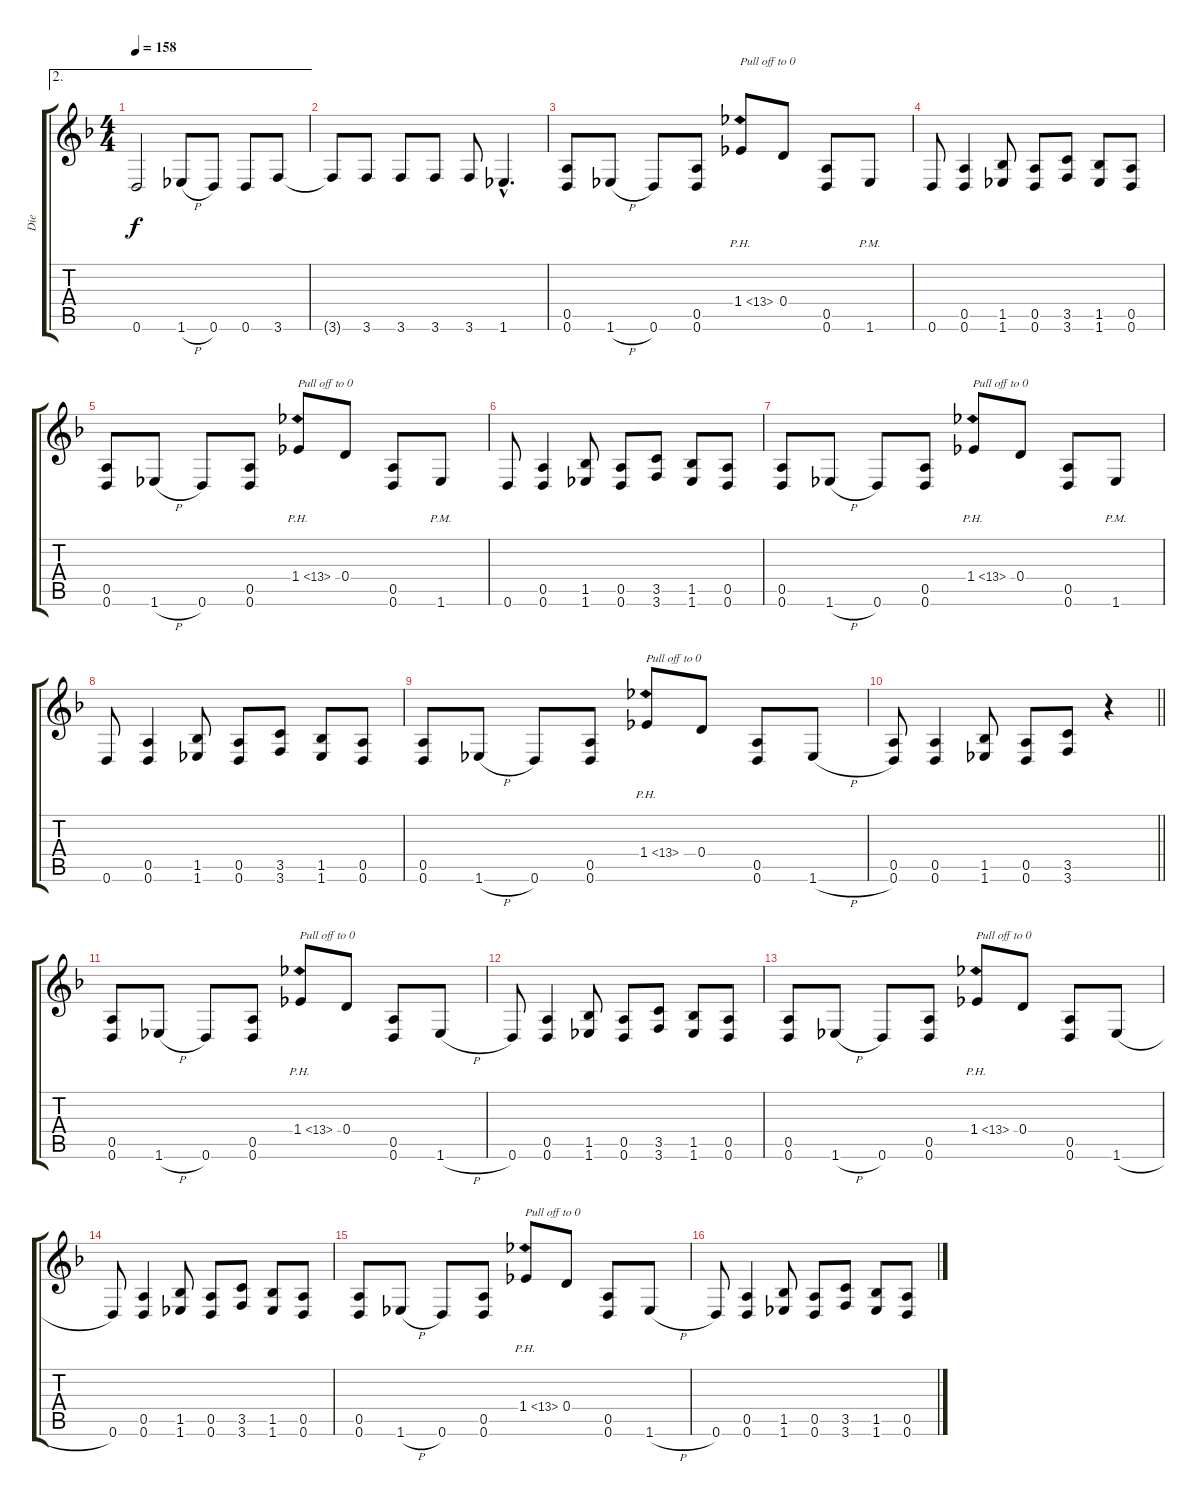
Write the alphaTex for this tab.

\track ("Die" "Die") {instrument overdrivenguitar}
\staff {score tabs}
\tuning (E4 B3 G3 D3 A2 D2) {hide}
\ae 2
\ts (4 4)
\tempo 158
\clef g2
\ks f
0.6.2{dy f} 1.6{h}.8 0.6.8 0.6.8 3.6.8 |
3.6{t}.8 3.6.8 3.6.8 3.6.8 3.6.8 1.6{hac}.4{d} |
(0.5 0.6).8 1.6{h}.8 0.6.8 (0.5 0.6).8 1.4{ph 12}.8{txt "Pull off to 0"} 0.4.8 (0.5 0.6).8 1.6{pm}.8 |
0.6.8 (0.5 0.6).4 (1.5 1.6).8 (0.5 0.6).8 (3.5 3.6).8 (1.5 1.6).8 (0.5 0.6).8 |
(0.5 0.6).8 1.6{h}.8 0.6.8 (0.5 0.6).8 1.4{ph 12}.8{txt "Pull off to 0"} 0.4.8 (0.5 0.6).8 1.6{pm}.8 |
0.6.8 (0.5 0.6).4 (1.5 1.6).8 (0.5 0.6).8 (3.5 3.6).8 (1.5 1.6).8 (0.5 0.6).8 |
(0.5 0.6).8 1.6{h}.8 0.6.8 (0.5 0.6).8 1.4{ph 12}.8{txt "Pull off to 0"} 0.4.8 (0.5 0.6).8 1.6{pm}.8 |
0.6.8 (0.5 0.6).4 (1.5 1.6).8 (0.5 0.6).8 (3.5 3.6).8 (1.5 1.6).8 (0.5 0.6).8 |
(0.5 0.6).8 1.6{h}.8 0.6.8 (0.5 0.6).8 1.4{ph 12}.8{txt "Pull off to 0"} 0.4.8 (0.5 0.6).8 1.6{h}.8 |
\barLineRight lightlight
(0.5 0.6).8 (0.5 0.6).4 (1.5 1.6).8 (0.5 0.6).8 (3.5 3.6).8 r.4 |
(0.5 0.6).8 1.6{h}.8 0.6.8 (0.5 0.6).8 1.4{ph 12}.8{txt "Pull off to 0"} 0.4.8 (0.5 0.6).8 1.6{h}.8 |
0.6.8 (0.5 0.6).4 (1.5 1.6).8 (0.5 0.6).8 (3.5 3.6).8 (1.5 1.6).8 (0.5 0.6).8 |
(0.5 0.6).8 1.6{h}.8 0.6.8 (0.5 0.6).8 1.4{ph 12}.8{txt "Pull off to 0"} 0.4.8 (0.5 0.6).8 1.6{h}.8 |
0.6.8 (0.5 0.6).4 (1.5 1.6).8 (0.5 0.6).8 (3.5 3.6).8 (1.5 1.6).8 (0.5 0.6).8 |
(0.5 0.6).8 1.6{h}.8 0.6.8 (0.5 0.6).8 1.4{ph 12}.8{txt "Pull off to 0"} 0.4.8 (0.5 0.6).8 1.6{h}.8 |
0.6.8 (0.5 0.6).4 (1.5 1.6).8 (0.5 0.6).8 (3.5 3.6).8 (1.5 1.6).8 (0.5 0.6).8
